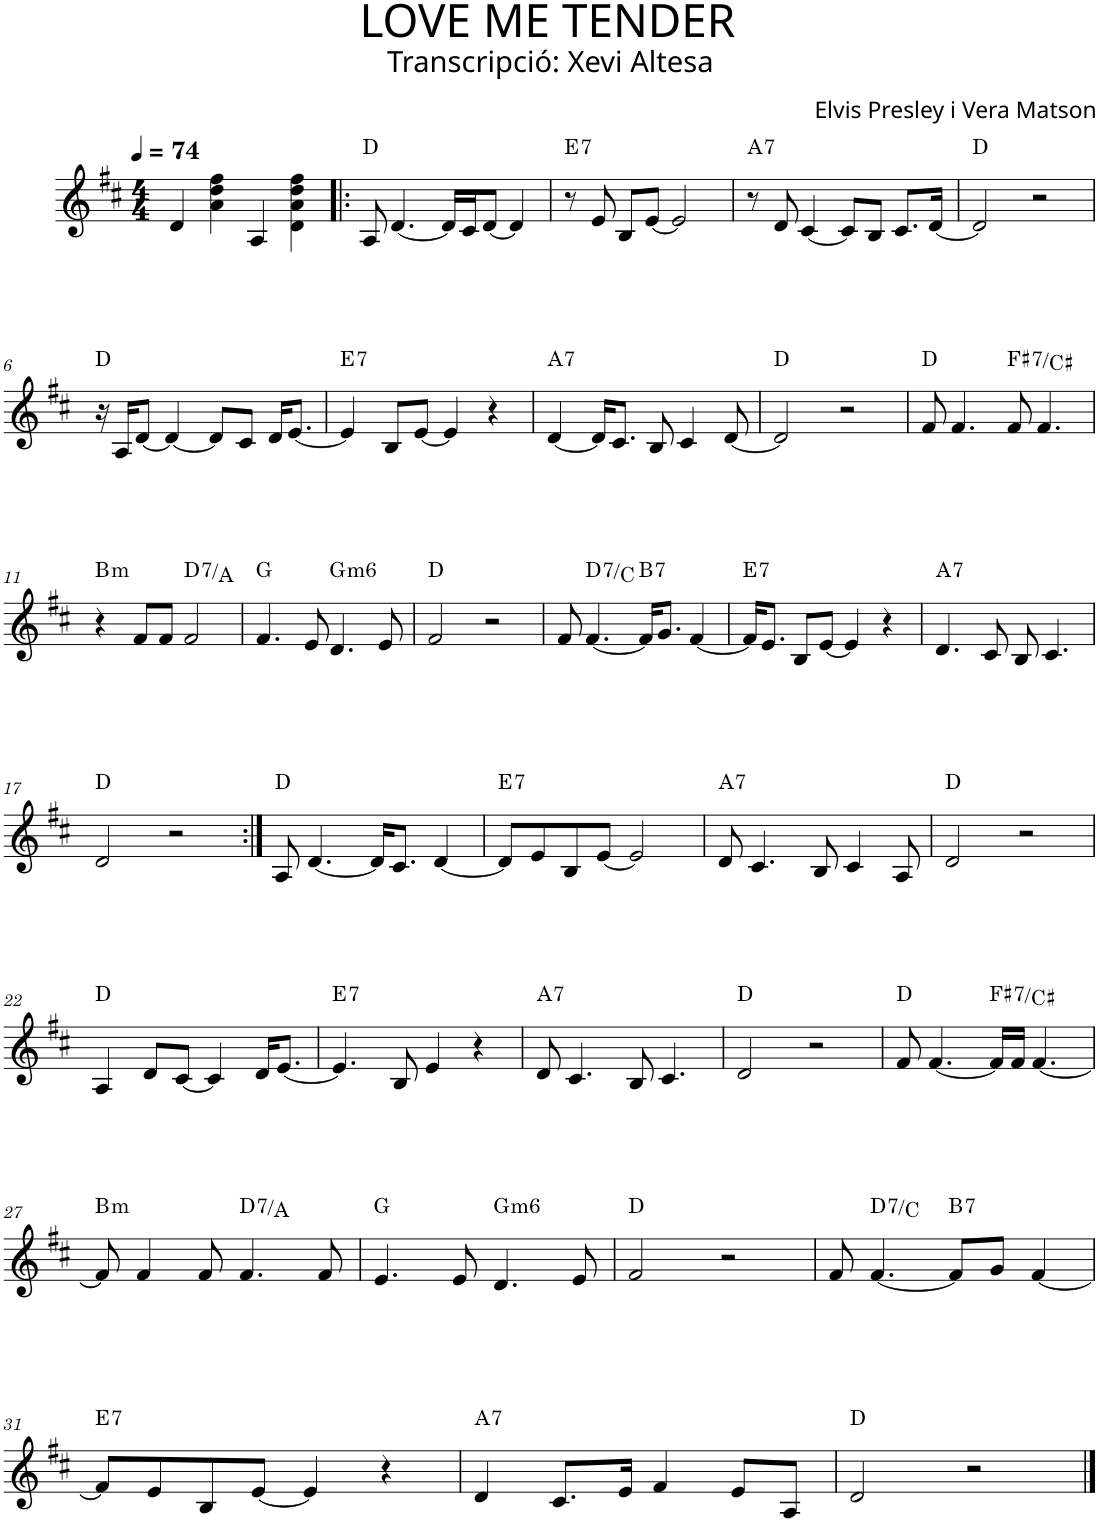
**kern	**harte
*part1	*part1
*staff1	*
*I"P1	*
*clefG2	*
*k[f#c#]	*
*D:	*
*M4/4	*
*MM74	*
=1	=1
4d/	.
4a\ 4dd\ 4ff#\	.
4A/	.
4d\ 4a\ 4dd\ 4ff#\	.
=2!|:	=2!|:
8A/	D:maj
[<4.d/	.
16d/LL]	.
16c#/J	.
[<8d/J	.
4d/]	.
=3	=3
!	!LO:H:kt=7
8r	E:7
8e/	.
8B/L	.
[<8e/J	.
2e/]	.
=4	=4
!	!LO:H:kt=7
8r	A:7
8d/	.
[<4c#/	.
8c#/L]	.
8B/J	.
8.c#/L	.
[<16d/Jk	.
=5	=5
2d/]	D:maj
2r	.
!!LO:LB:g=z
=6	=6
16r	D:maj
16A/KL	.
[<8d/J	.
4d/_	.
8d/L]	.
8c#/J	.
16d/KL	.
[<8.e/J	.
=7	=7
!	!LO:H:kt=7
4e/]	E:7
8B/L	.
[<8e/J	.
4e/]	.
4r	.
=8	=8
!	!LO:H:kt=7
[<4d/	A:7
16d/KL]	.
8.c#/J	.
8B/	.
4c#/	.
[<8d/	.
=9	=9
2d/]	D:maj
2r	.
=10	=10
8f#/	D:maj
4.f#/	.
!	!LO:H:kt=7
8f#/	F#:7/5
4.f#/	.
!!LO:LB:g=z
=11	=11
!	!LO:H:kt=m
4r	B:min
8f#/L	.
8f#/J	.
!	!LO:H:kt=7
2f#/	D:7/5
=12	=12
4.f#/	G:maj
8e/	.
!	!LO:H:kt=m6
4.d/	G:min6
8e/	.
=13	=13
2f#/	D:maj
2r	.
=14	=14
8f#/	.
!	!LO:H:kt=7
[<4.f#/	D:7/b7
!	!LO:H:kt=7
16f#/KL]	B:7
8.g/J	.
[<4f#/	.
=15	=15
!	!LO:H:kt=7
16f#/KL]	E:7
8.e/J	.
8B/L	.
[<8e/J	.
4e/]	.
4r	.
=16	=16
!	!LO:H:kt=7
4.d/	A:7
8c#/	.
8B/	.
4.c#/	.
!!LO:LB:g=z
=17	=17
2d/	D:maj
2r	.
=18:|!	=18:|!
8A/	D:maj
[<4.d/	.
16d/KL]	.
8.c#/J	.
[<4d/	.
=19	=19
!	!LO:H:kt=7
8d/L]	E:7
8e/	.
8B/	.
[<8e/J	.
2e/]	.
=20	=20
!	!LO:H:kt=7
8d/	A:7
4.c#/	.
8B/	.
4c#/	.
8A/	.
=21	=21
2d/	D:maj
2r	.
!!LO:LB:g=z
=22	=22
4A/	D:maj
8d/L	.
[<8c#/J	.
4c#/]	.
16d/KL	.
[<8.e/J	.
=23	=23
!	!LO:H:kt=7
4.e/]	E:7
8B/	.
4e/	.
4r	.
=24	=24
!	!LO:H:kt=7
8d/	A:7
4.c#/	.
8B/	.
4.c#/	.
=25	=25
2d/	D:maj
2r	.
=26	=26
8f#/	D:maj
[<4.f#/	.
!	!LO:H:kt=7
16f#/LL]	F#:7/5
16f#/JJ	.
[<4.f#/	.
!!LO:LB:g=z
=27	=27
!	!LO:H:kt=m
8f#/]	B:min
4f#/	.
8f#/	.
!	!LO:H:kt=7
4.f#/	D:7/5
8f#/	.
=28	=28
4.e/	G:maj
8e/	.
!	!LO:H:kt=m6
4.d/	G:min6
8e/	.
=29	=29
2f#/	D:maj
2r	.
=30	=30
8f#/	.
!	!LO:H:kt=7
[<4.f#/	D:7/b7
!	!LO:H:kt=7
8f#/L]	B:7
8g/J	.
[<4f#/	.
!!LO:LB:g=z
=31	=31
!	!LO:H:kt=7
8f#/L]	E:7
8e/	.
8B/	.
[<8e/J	.
4e/]	.
4r	.
=32	=32
!	!LO:H:kt=7
4d/	A:7
8.c#/L	.
16e/Jk	.
4f#/	.
8e/L	.
8A/J	.
=33	=33
2d/	D:maj
2r	.
==	==
*-	*-
